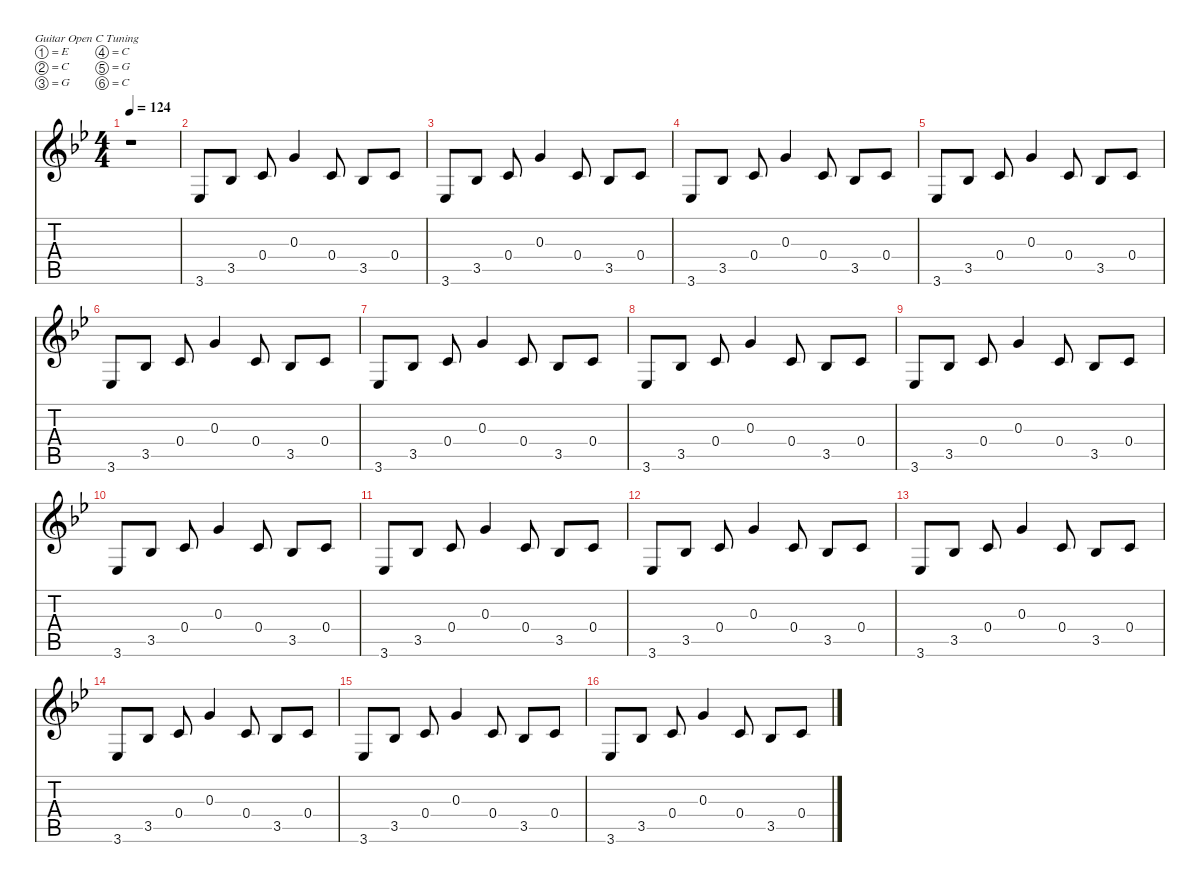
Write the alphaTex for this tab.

\defaultSystemsLayout 4
\hideDynamics
\bracketExtendMode nobrackets
\singleTrackTrackNamePolicy hidden
\multiTrackTrackNamePolicy hidden
\firstSystemTrackNameMode fullname
\otherSystemsTrackNameOrientation horizontal
\track ("Guitar 2" "jz.guit.") {defaultSystemsLayout 8 instrument electricguitarjazz}
\staff {score tabs}
\tuning (E4 C4 G3 C3 G2 C2)
\ts (4 4)
\tempo 124
\clef g2
\ks gminor
r.1{dy f beam Down} |
3.6{acc b}.8{beam Up} 3.5{acc b}.8{beam Up} 0.4{acc forcenatural}.8{beam Up} 0.3{acc forcenatural}.4{beam Up} 0.4{acc forcenatural}.8{beam Up} 3.5{acc b}.8{beam Up} 0.4{acc forcenatural}.8{beam Up} |
3.6{acc b}.8{beam Up} 3.5{acc b}.8{beam Up} 0.4{acc forcenatural}.8{beam Up} 0.3{acc forcenatural}.4{beam Up} 0.4{acc forcenatural}.8{beam Up} 3.5{acc b}.8{beam Up} 0.4{acc forcenatural}.8{beam Up} |
3.6{acc b}.8{beam Up} 3.5{acc b}.8{beam Up} 0.4{acc forcenatural}.8{beam Up} 0.3{acc forcenatural}.4{beam Up} 0.4{acc forcenatural}.8{beam Up} 3.5{acc b}.8{beam Up} 0.4{acc forcenatural}.8{beam Up} |
3.6{acc b}.8{beam Up} 3.5{acc b}.8{beam Up} 0.4{acc forcenatural}.8{beam Up} 0.3{acc forcenatural}.4{beam Up} 0.4{acc forcenatural}.8{beam Up} 3.5{acc b}.8{beam Up} 0.4{acc forcenatural}.8{beam Up} |
3.6{acc b}.8{beam Up} 3.5{acc b}.8{beam Up} 0.4{acc forcenatural}.8{beam Up} 0.3{acc forcenatural}.4{beam Up} 0.4{acc forcenatural}.8{beam Up} 3.5{acc b}.8{beam Up} 0.4{acc forcenatural}.8{beam Up} |
3.6{acc b}.8{beam Up} 3.5{acc b}.8{beam Up} 0.4{acc forcenatural}.8{beam Up} 0.3{acc forcenatural}.4{beam Up} 0.4{acc forcenatural}.8{beam Up} 3.5{acc b}.8{beam Up} 0.4{acc forcenatural}.8{beam Up} |
3.6{acc b}.8{beam Up} 3.5{acc b}.8{beam Up} 0.4{acc forcenatural}.8{beam Up} 0.3{acc forcenatural}.4{beam Up} 0.4{acc forcenatural}.8{beam Up} 3.5{acc b}.8{beam Up} 0.4{acc forcenatural}.8{beam Up} |
3.6{acc b}.8{beam Up} 3.5{acc b}.8{beam Up} 0.4{acc forcenatural}.8{beam Up} 0.3{acc forcenatural}.4{beam Up} 0.4{acc forcenatural}.8{beam Up} 3.5{acc b}.8{beam Up} 0.4{acc forcenatural}.8{beam Up} |
3.6{acc b}.8{beam Up} 3.5{acc b}.8{beam Up} 0.4{acc forcenatural}.8{beam Up} 0.3{acc forcenatural}.4{beam Up} 0.4{acc forcenatural}.8{beam Up} 3.5{acc b}.8{beam Up} 0.4{acc forcenatural}.8{beam Up} |
3.6{acc b}.8{beam Up} 3.5{acc b}.8{beam Up} 0.4{acc forcenatural}.8{beam Up} 0.3{acc forcenatural}.4{beam Up} 0.4{acc forcenatural}.8{beam Up} 3.5{acc b}.8{beam Up} 0.4{acc forcenatural}.8{beam Up} |
3.6{acc b}.8{beam Up} 3.5{acc b}.8{beam Up} 0.4{acc forcenatural}.8{beam Up} 0.3{acc forcenatural}.4{beam Up} 0.4{acc forcenatural}.8{beam Up} 3.5{acc b}.8{beam Up} 0.4{acc forcenatural}.8{beam Up} |
3.6{acc b}.8{beam Up} 3.5{acc b}.8{beam Up} 0.4{acc forcenatural}.8{beam Up} 0.3{acc forcenatural}.4{beam Up} 0.4{acc forcenatural}.8{beam Up} 3.5{acc b}.8{beam Up} 0.4{acc forcenatural}.8{beam Up} |
3.6{acc b}.8{beam Up} 3.5{acc b}.8{beam Up} 0.4{acc forcenatural}.8{beam Up} 0.3{acc forcenatural}.4{beam Up} 0.4{acc forcenatural}.8{beam Up} 3.5{acc b}.8{beam Up} 0.4{acc forcenatural}.8{beam Up} |
3.6{acc b}.8{beam Up} 3.5{acc b}.8{beam Up} 0.4{acc forcenatural}.8{beam Up} 0.3{acc forcenatural}.4{beam Up} 0.4{acc forcenatural}.8{beam Up} 3.5{acc b}.8{beam Up} 0.4{acc forcenatural}.8{beam Up} |
3.6{acc b}.8{beam Up} 3.5{acc b}.8{beam Up} 0.4{acc forcenatural}.8{beam Up} 0.3{acc forcenatural}.4{beam Up} 0.4{acc forcenatural}.8{beam Up} 3.5{acc b}.8{beam Up} 0.4{acc forcenatural}.8{beam Up}
